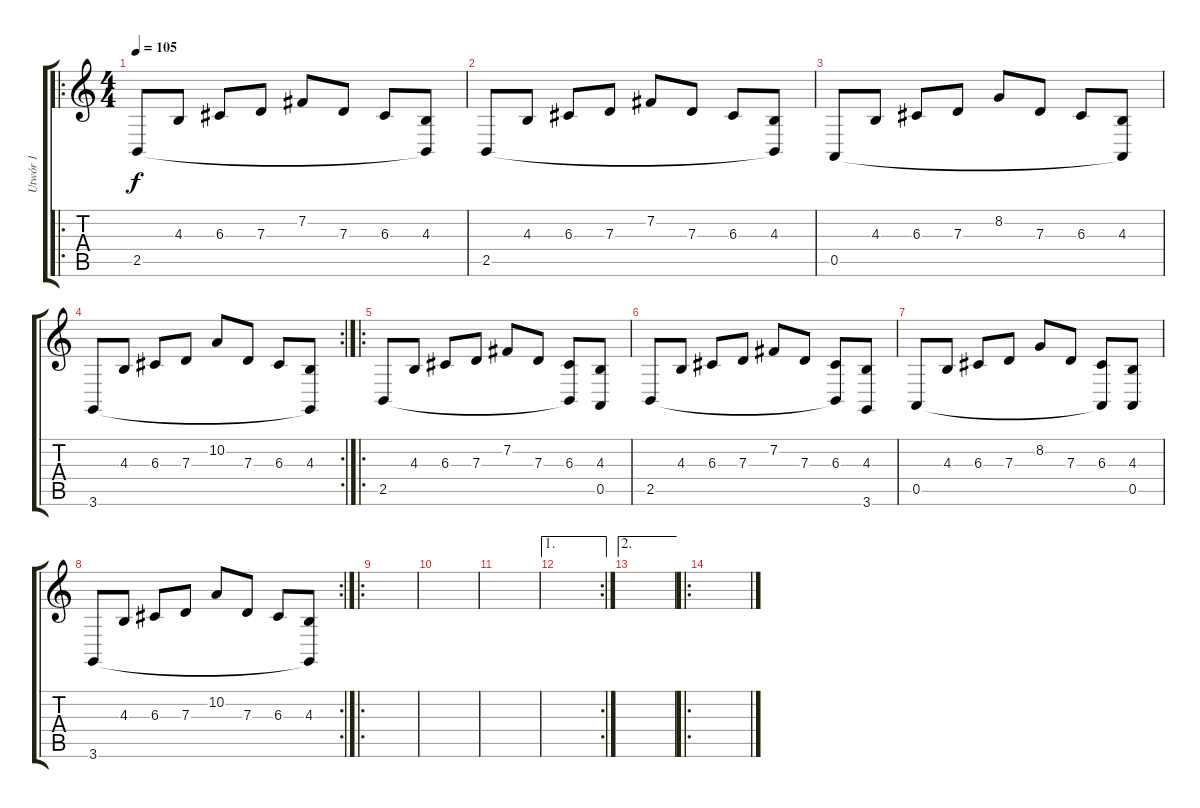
\track ("Utwór 1" "Utwór 1") {instrument acousticgrandpiano}
\staff {score tabs}
\tuning (E4 B3 G3 D3 A2 E2) {hide}
\ro
\ts (4 4)
\tempo 105
\clef g2
\ks c
2.5.8{dy f instrument acousticgrandpiano} 4.3.8 6.3.8 7.3.8 7.2.8 7.3.8 6.3.8 (4.3 2.5{t}).8 |
2.5.8 4.3.8 6.3.8 7.3.8 7.2.8 7.3.8 6.3.8 (4.3 2.5{t}).8 |
0.5.8 4.3.8 6.3.8 7.3.8 8.2.8 7.3.8 6.3.8 (4.3 0.5{t}).8 |
\rc 2
3.6.8 4.3.8 6.3.8 7.3.8 10.2.8 7.3.8 6.3.8 (4.3 3.6{t}).8 |
\ro
2.5.8 4.3.8 6.3.8 7.3.8 7.2.8 7.3.8 (6.3 2.5{t}).8 (4.3 0.5).8 |
2.5.8 4.3.8 6.3.8 7.3.8 7.2.8 7.3.8 (6.3 2.5{t}).8 (4.3 3.6).8 |
0.5.8 4.3.8 6.3.8 7.3.8 8.2.8 7.3.8 (6.3 0.5{t}).8 (4.3 0.5).8 |
\rc 2
3.6.8 4.3.8 6.3.8 7.3.8 10.2.8 7.3.8 6.3.8 (4.3 3.6{t}).8 |
\ro
|
|
|
\ae 1
\rc 2
|
\ae 2
|
\ro
